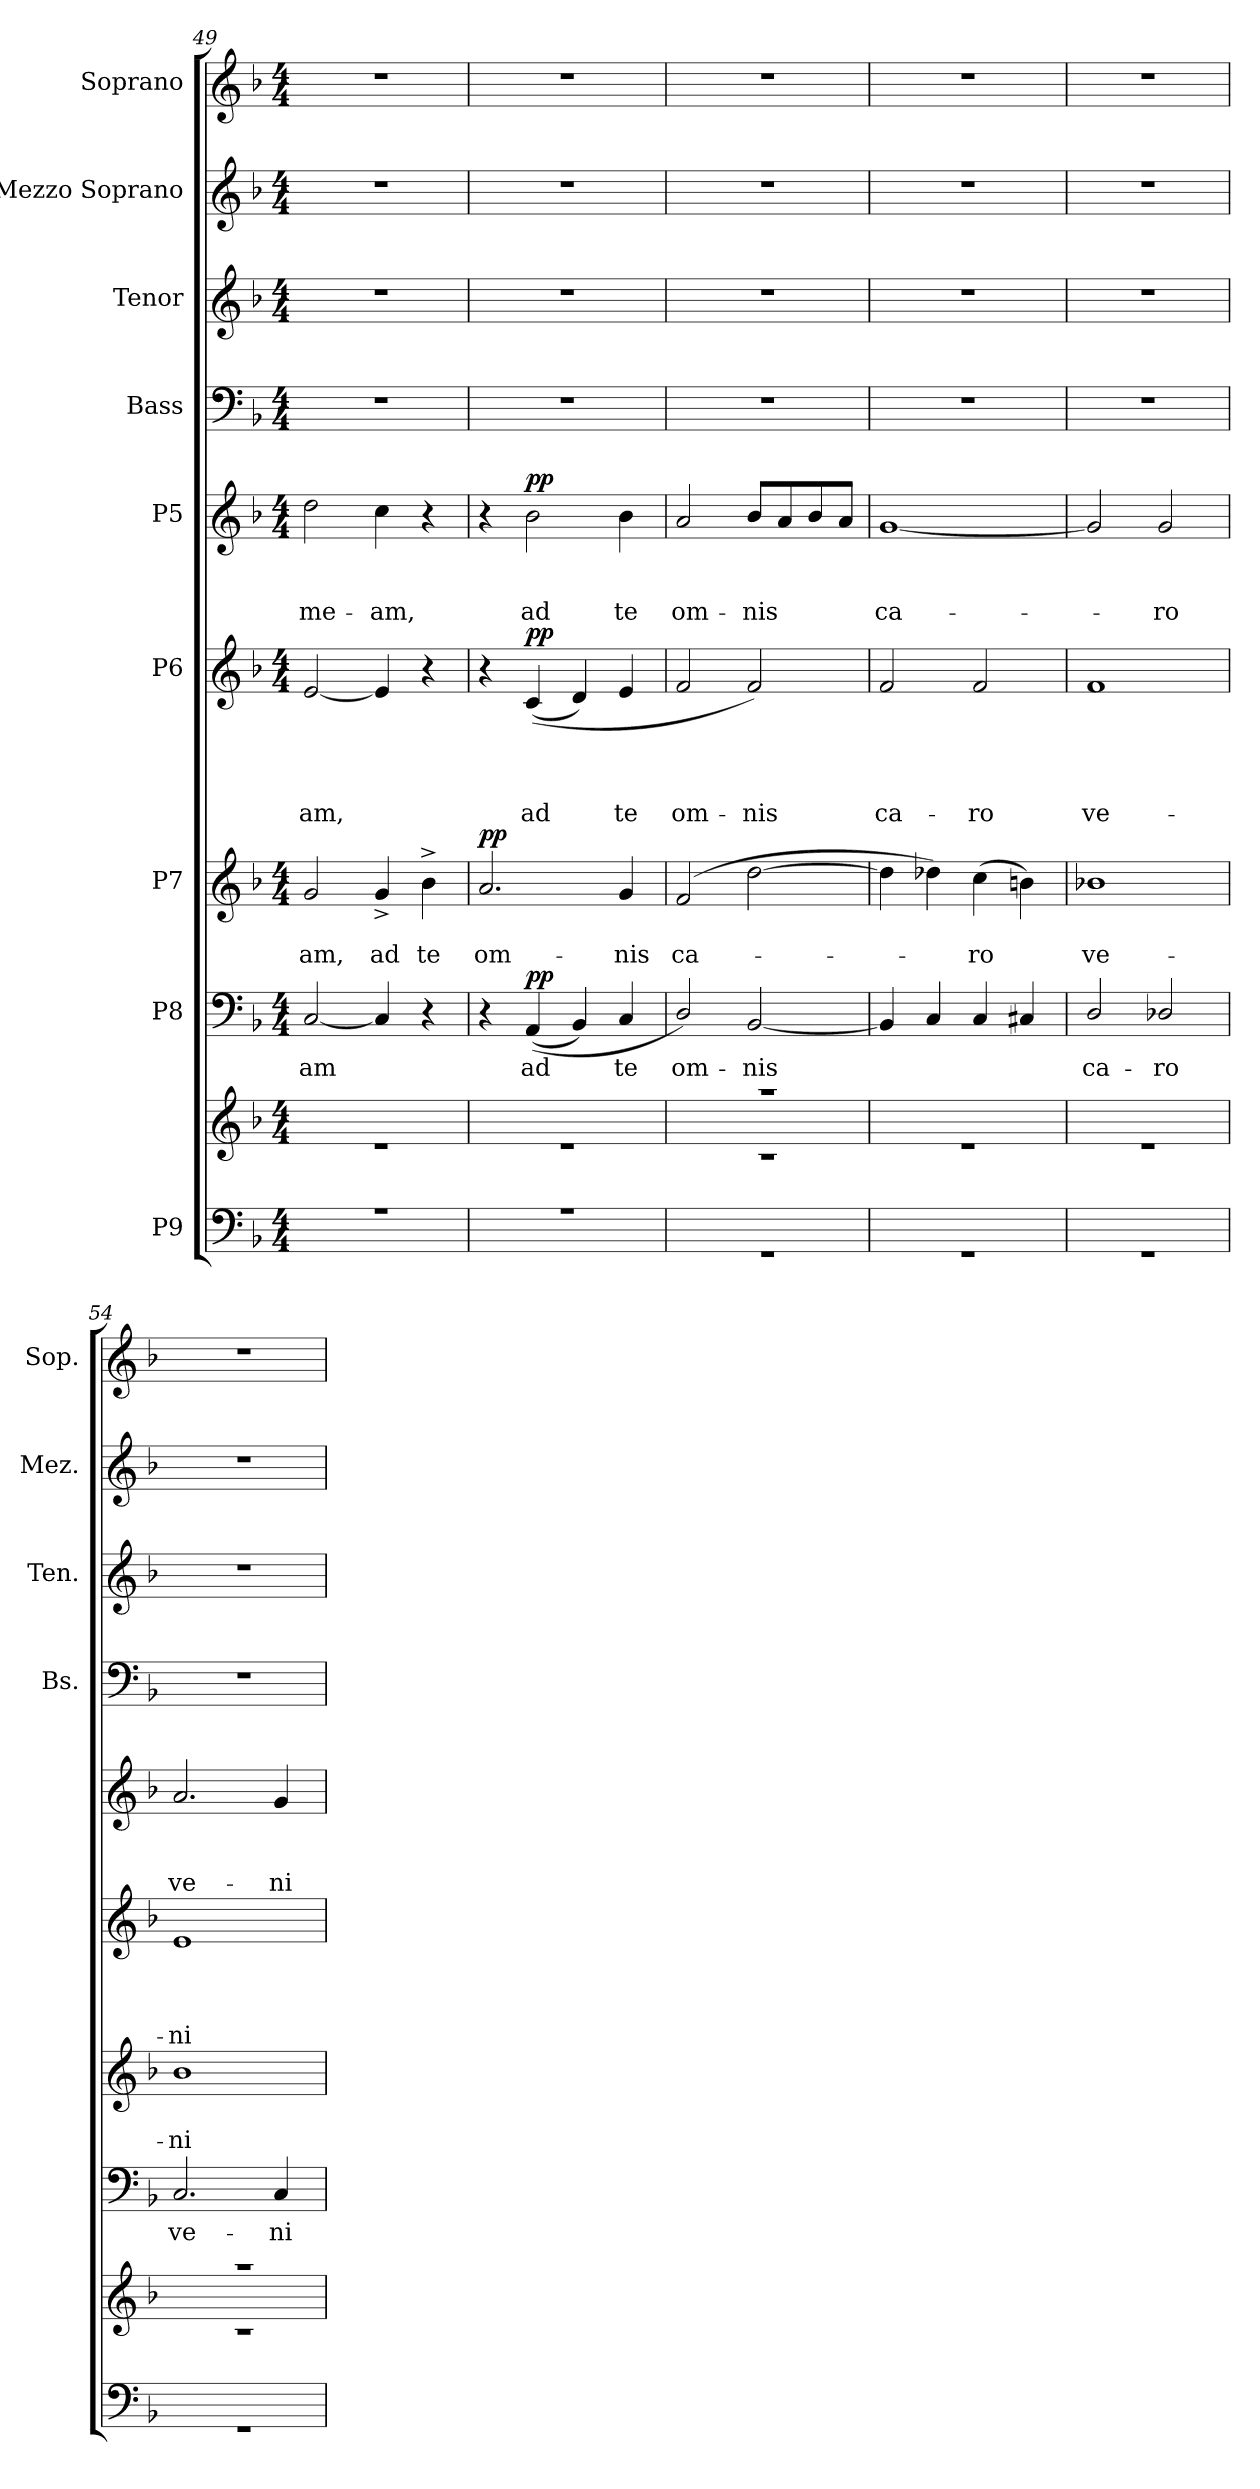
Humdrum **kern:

**kern	**kern	**kern	**text	**dynam	**kern	**text	**text	**dynam	**kern	**text	**text	**text	**text	**dynam	**kern	**text	**text	**text	**dynam	**kern	**kern	**kern	**kern
*part9	*part9	*part8	*part8	*part8	*part7	*part7	*part7	*part7	*part6	*part6	*part6	*part6	*part6	*part6	*part5	*part5	*part5	*part5	*part5	*part4	*part3	*part2	*part1
*staff10	*staff9	*staff8	*staff8	*staff8	*staff7	*staff7	*staff7	*staff7	*staff6	*staff6	*staff6	*staff6	*staff6	*staff6	*staff5	*staff5	*staff5	*staff5	*staff5	*staff4	*staff3	*staff2	*staff1
*I"P9	*	*I"P8	*	*	*I"P7	*	*	*	*I"P6	*	*	*	*	*	*I"P5	*	*	*	*	*I"Bass	*I"Tenor	*I"Mezzo Soprano	*I"Soprano
*	*	*	*	*	*	*	*	*	*	*	*	*	*	*	*	*	*	*	*	*I'Bs.	*I'Ten.	*I'Mez.	*I'Sop.
*clefF4	*clefG2	*clefF4	*	*	*clefG2	*	*	*	*clefG2	*	*	*	*	*	*clefG2	*	*	*	*	*clefF4	*clefG2	*clefG2	*clefG2
*	*	*	*	*	*ITrd7c12	*	*	*	*	*	*	*	*	*	*	*	*	*	*	*	*ITrd7c12	*	*
*k[b-]	*k[b-]	*k[b-]	*	*	*k[b-]	*	*	*	*k[b-]	*	*	*	*	*	*k[b-]	*	*	*	*	*k[b-]	*k[b-]	*k[b-]	*k[b-]
*F:	*F:	*F:	*	*	*F:	*	*	*	*F:	*	*	*	*	*	*F:	*	*	*	*	*F:	*F:	*F:	*F:
*M4/4	*M4/4	*M4/4	*	*	*M4/4	*	*	*	*M4/4	*	*	*	*	*	*M4/4	*	*	*	*	*M4/4	*M4/4	*M4/4	*M4/4
=49	=49	=49	=49	=49	=49	=49	=49	=49	=49	=49	=49	=49	=49	=49	=49	=49	=49	=49	=49	=49	=49	=49	=49
*^	*^	*	*	*	*	*	*	*	*	*	*	*	*	*	*	*	*	*	*	*	*	*	*
!	!	!	!	!	!LO:LY:b	!	!	!	!LO:LY:b	!	!	!	!	!	!LO:LY:b	!	!	!	!	!LO:LY:b	!	!	!	!	!
1r	1ryy	1ryy	1r	[<2C/	-am	.	2G/	.	-am,	.	[<2e/	.	.	.	-am,	.	2dd\	.	.	me-	.	1r	1r	1r	1r
!	!	!	!	!	!	!	!	!	!LO:LY:b	!	!	!	!	!	!	!	!	!	!	!LO:LY:b	!	!	!	!	!
.	.	.	.	4C/]	.	.	4G^</	.	ad	.	4e/]	.	.	.	.	.	4cc\	.	.	-am,	.	.	.	.	.
!	!	!	!	!	!	!	!	!	!LO:LY:b	!	!	!	!	!	!	!	!	!	!	!	!	!	!	!	!
.	.	.	.	4r	.	.	4B-^>\	.	te	.	4r	.	.	.	.	.	4r	.	.	.	.	.	.	.	.
!!LO:LB:g=z
=50	=50	=50	=50	=50	=50	=50	=50	=50	=50	=50	=50	=50	=50	=50	=50	=50	=50	=50	=50	=50	=50	=50	=50	=50	=50
!	!	!	!	!	!	!	!	!	!LO:LY:b	!LO:DY:a	!	!	!	!	!	!	!	!	!	!	!	!	!	!	!
1r	1ryy	1ryy	1r	4r	.	.	2.A/	.	om-	pp	4r	.	.	.	.	.	4r	.	.	.	.	1r	1r	1r	1r
!	!	!	!	!	!LO:LY:b	!LO:DY:a	!	!	!	!	!	!	!	!	!LO:LY:b	!LO:DY:a	!	!	!	!LO:LY:b	!LO:DY:a	!	!	!	!
.	.	.	.	(<(>4AA/	ad	pp	.	.	.	.	(<(>4c/	.	.	.	ad	pp	2b-\	.	.	ad	pp	.	.	.	.
.	.	.	.	4BB-/)	.	.	.	.	.	.	4d/)	.	.	.	.	.	.	.	.	.	.	.	.	.	.
!	!	!	!	!	!LO:LY:b	!	!	!	!LO:LY:b	!	!	!	!	!	!LO:LY:b	!	!	!	!	!LO:LY:b	!	!	!	!	!
.	.	.	.	4C/	te	.	4G/	.	-nis	.	4e/	.	.	.	te	.	4b-\	.	.	te	.	.	.	.	.
=51	=51	=51	=51	=51	=51	=51	=51	=51	=51	=51	=51	=51	=51	=51	=51	=51	=51	=51	=51	=51	=51	=51	=51	=51	=51
!	!	!	!	!	!LO:LY:b	!	!	!	!LO:LY:b	!	!	!	!	!	!LO:LY:b	!	!	!	!	!LO:LY:b	!	!	!	!	!
1ryy	1r	1raa	1rc	2D/)	om-	.	(>2F/	.	ca-	.	2f/	.	.	.	om-	.	2a/	.	.	om-	.	1r	1r	1r	1r
!	!	!	!	!	!LO:LY:b	!	!	!	!	!	!	!	!	!	!LO:LY:b	!	!	!	!	!LO:LY:b	!	!	!	!	!
.	.	.	.	[<2BB-/	-nis	.	[>2d\	.	.	.	2f/)	.	.	.	-nis	.	8b-/L	.	.	-nis	.	.	.	.	.
.	.	.	.	.	.	.	.	.	.	.	.	.	.	.	.	.	8a/	.	.	.	.	.	.	.	.
.	.	.	.	.	.	.	.	.	.	.	.	.	.	.	.	.	8b-/	.	.	.	.	.	.	.	.
.	.	.	.	.	.	.	.	.	.	.	.	.	.	.	.	.	8a/J	.	.	.	.	.	.	.	.
=52	=52	=52	=52	=52	=52	=52	=52	=52	=52	=52	=52	=52	=52	=52	=52	=52	=52	=52	=52	=52	=52	=52	=52	=52	=52
!	!	!	!	!	!	!	!	!	!	!	!	!	!	!	!LO:LY:b	!	!	!	!	!LO:LY:b	!	!	!	!	!
1ryy	1r	1ryy	1r	4BB-/]	.	.	4d\]	.	.	.	2f/	.	.	.	ca-	.	[<1g	.	.	ca-	.	1r	1r	1r	1r
.	.	.	.	4C/	.	.	4d-X\)	.	.	.	.	.	.	.	.	.	.	.	.	.	.	.	.	.	.
!	!	!	!	!	!	!	!	!	!LO:LY:b	!	!	!	!	!	!LO:LY:b	!	!	!	!	!	!	!	!	!	!
.	.	.	.	4C/	.	.	(>4c\	.	-ro	.	2f/	.	.	.	-ro	.	.	.	.	.	.	.	.	.	.
.	.	.	.	4C#X/	.	.	4Bn\)	.	.	.	.	.	.	.	.	.	.	.	.	.	.	.	.	.	.
=53	=53	=53	=53	=53	=53	=53	=53	=53	=53	=53	=53	=53	=53	=53	=53	=53	=53	=53	=53	=53	=53	=53	=53	=53	=53
!	!	!	!	!	!LO:LY:b	!	!	!	!LO:LY:b	!	!	!	!	!	!LO:LY:b	!	!	!	!	!	!	!	!	!	!
1ryy	1r	1ryy	1r	2D/	ca-	.	1B-X	.	ve-	.	1f	.	.	.	ve-	.	2g/]	.	.	.	.	1r	1r	1r	1r
!	!	!	!	!	!LO:LY:b	!	!	!	!	!	!	!	!	!	!	!	!	!	!	!LO:LY:b	!	!	!	!	!
.	.	.	.	2D-X/	-ro	.	.	.	.	.	.	.	.	.	.	.	2g/	.	.	-ro	.	.	.	.	.
=54	=54	=54	=54	=54	=54	=54	=54	=54	=54	=54	=54	=54	=54	=54	=54	=54	=54	=54	=54	=54	=54	=54	=54	=54	=54
!	!	!	!	!	!LO:LY:b	!	!	!	!LO:LY:b	!	!	!	!	!	!LO:LY:b	!	!	!	!	!LO:LY:b	!	!	!	!	!
1ryy	1r	1raa	1rc	2.C/	ve-	.	1B-	.	-ni-	.	1e	.	.	.	-ni-	.	2.a/	.	.	ve-	.	1r	1r	1r	1r
!	!	!	!	!	!LO:LY:b	!	!	!	!	!	!	!	!	!	!	!	!	!	!	!LO:LY:b	!	!	!	!	!
.	.	.	.	4C/	-ni-	.	.	.	.	.	.	.	.	.	.	.	4g/	.	.	-ni-	.	.	.	.	.
*v	*v	*	*	*	*	*	*	*	*	*	*	*	*	*	*	*	*	*	*	*	*	*	*	*	*
*	*v	*v	*	*	*	*	*	*	*	*	*	*	*	*	*	*	*	*	*	*	*	*	*	*
=	=	=	=	=	=	=	=	=	=	=	=	=	=	=	=	=	=	=	=	=	=	=	=
*-	*-	*-	*-	*-	*-	*-	*-	*-	*-	*-	*-	*-	*-	*-	*-	*-	*-	*-	*-	*-	*-	*-	*-
